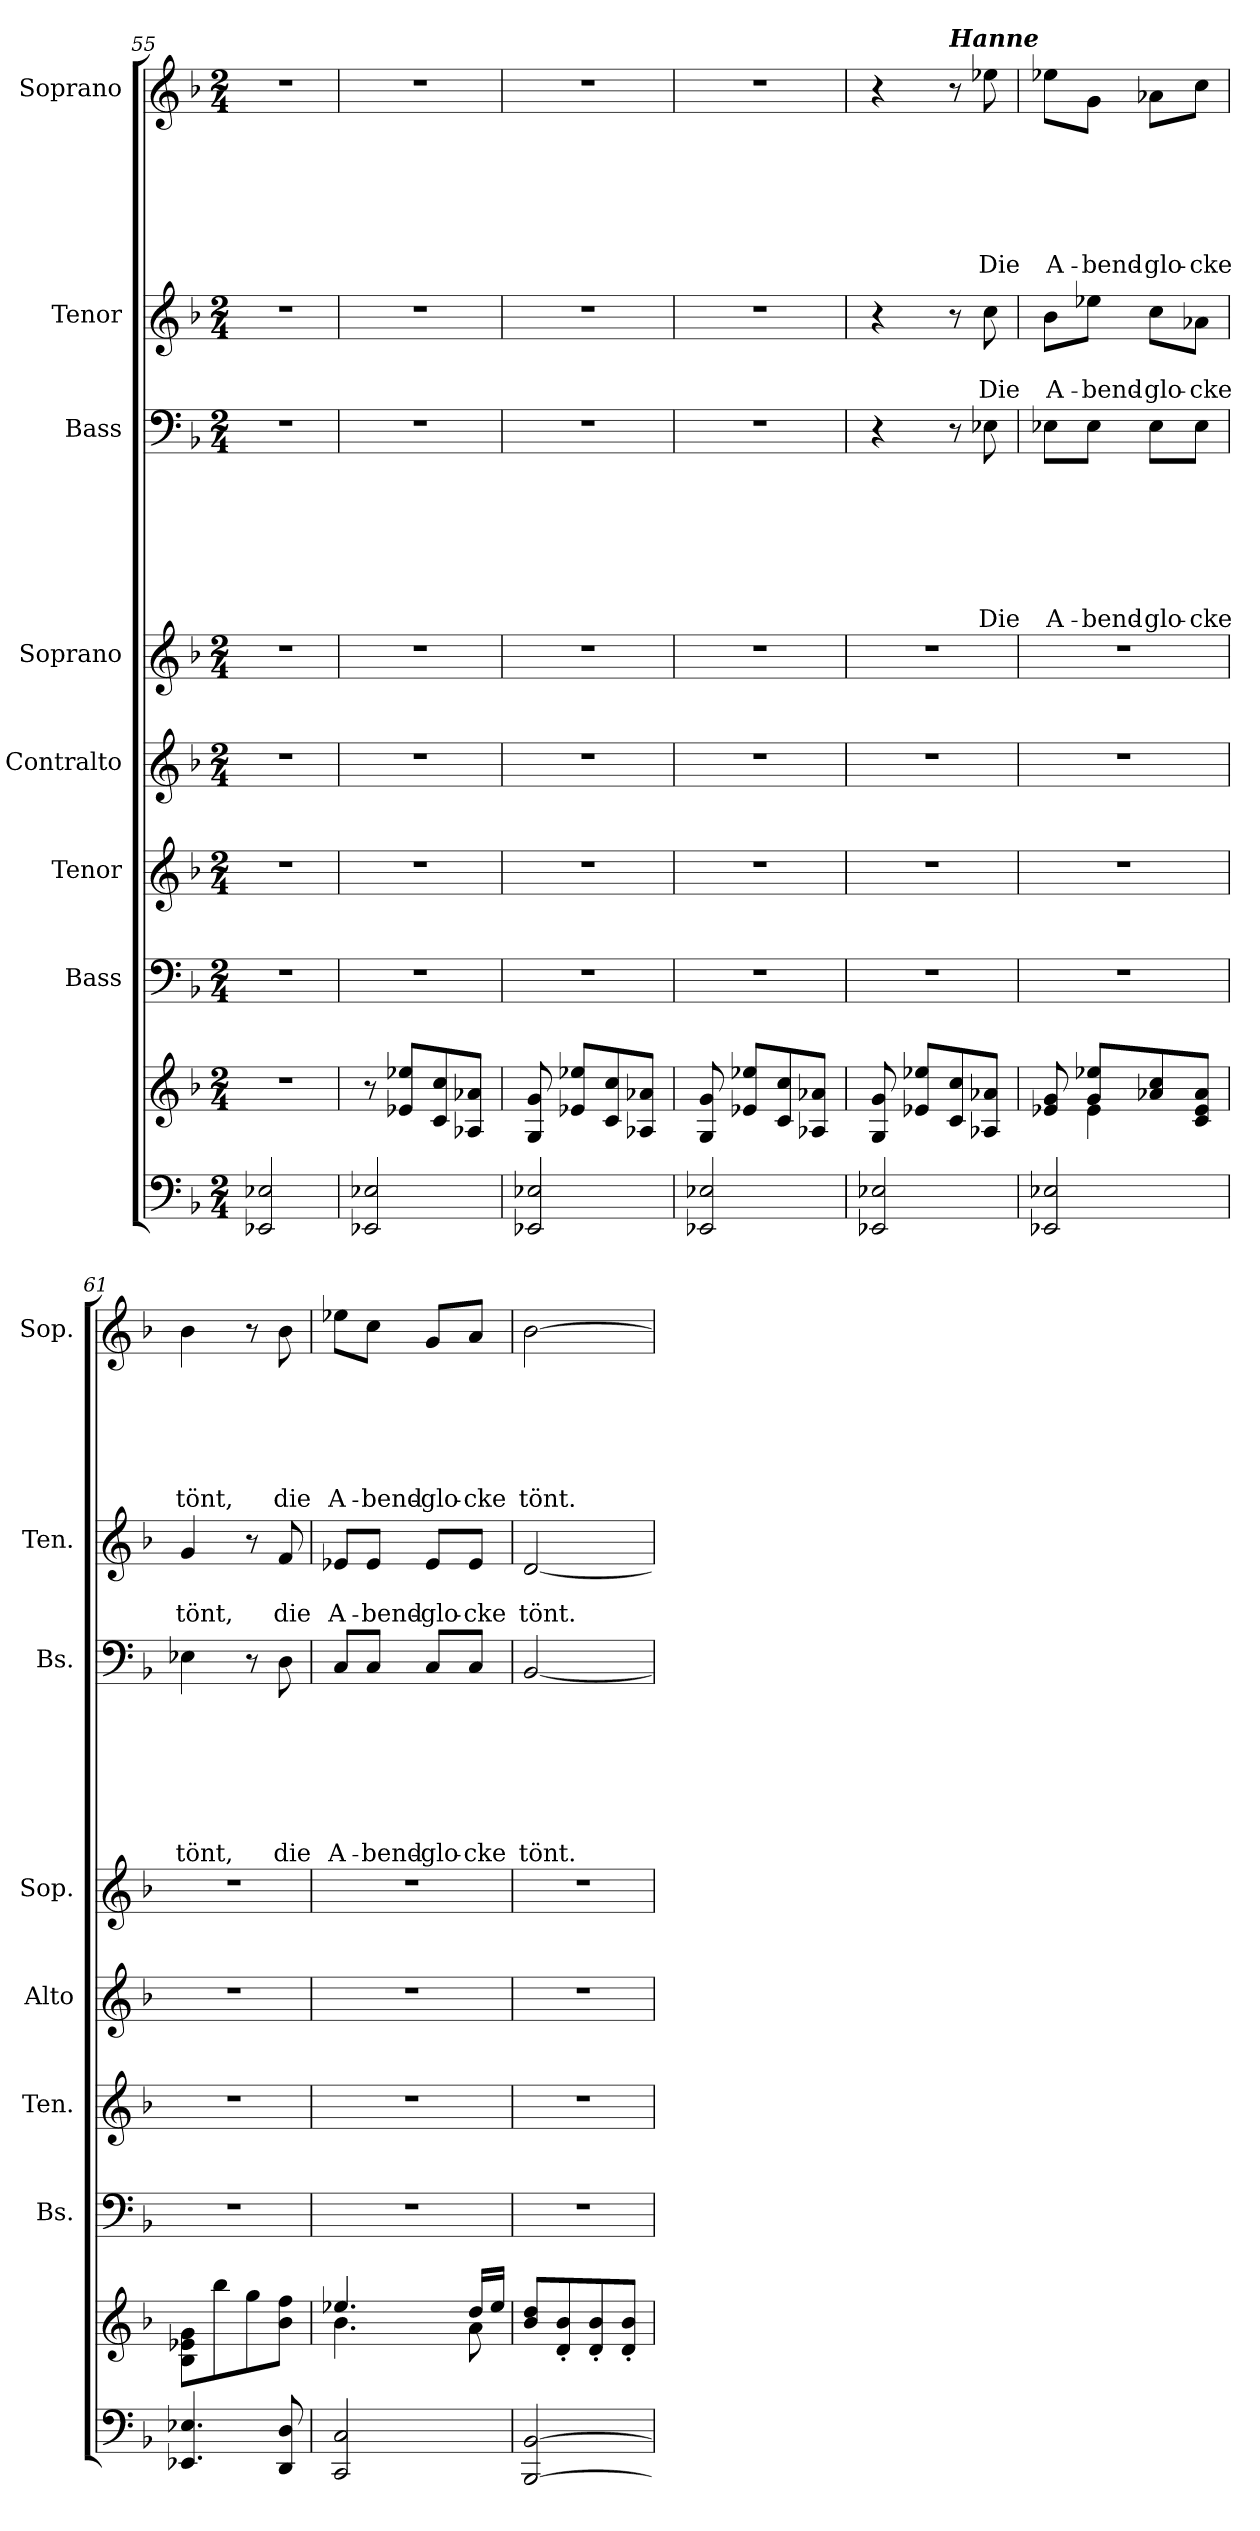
**kern	**kern	**kern	**kern	**kern	**kern	**kern	**text	**text	**text	**text	**text	**text	**text	**kern	**text	**text	**kern	**text	**text	**text	**text	**text	**text
*part9	*part8	*part7	*part6	*part5	*part4	*part3	*part3	*part3	*part3	*part3	*part3	*part3	*part3	*part2	*part2	*part2	*part1	*part1	*part1	*part1	*part1	*part1	*part1
*staff9	*staff8	*staff7	*staff6	*staff5	*staff4	*staff3	*staff3	*staff3	*staff3	*staff3	*staff3	*staff3	*staff3	*staff2	*staff2	*staff2	*staff1	*staff1	*staff1	*staff1	*staff1	*staff1	*staff1
*	*	*I"Bass	*I"Tenor	*I"Contralto	*I"Soprano	*I"Bass	*	*	*	*	*	*	*	*I"Tenor	*	*	*I"Soprano	*	*	*	*	*	*
*	*	*I'Bs.	*I'Ten.	*I'Alto	*I'Sop.	*I'Bs.	*	*	*	*	*	*	*	*I'Ten.	*	*	*I'Sop.	*	*	*	*	*	*
*clefF4	*clefG2	*clefF4	*clefG2	*clefG2	*clefG2	*clefF4	*	*	*	*	*	*	*	*clefG2	*	*	*clefG2	*	*	*	*	*	*
*	*	*	*ITrd7c12	*	*	*	*	*	*	*	*	*	*	*ITrd7c12	*	*	*	*	*	*	*	*	*
*k[b-]	*k[b-]	*k[b-]	*k[b-]	*k[b-]	*k[b-]	*k[b-]	*	*	*	*	*	*	*	*k[b-]	*	*	*k[b-]	*	*	*	*	*	*
*F:	*F:	*F:	*F:	*F:	*F:	*F:	*	*	*	*	*	*	*	*F:	*	*	*F:	*	*	*	*	*	*
*M2/4	*M2/4	*M2/4	*M2/4	*M2/4	*M2/4	*M2/4	*	*	*	*	*	*	*	*M2/4	*	*	*M2/4	*	*	*	*	*	*
=55	=55	=55	=55	=55	=55	=55	=55	=55	=55	=55	=55	=55	=55	=55	=55	=55	=55	=55	=55	=55	=55	=55	=55
*^	*^	*	*	*	*	*	*	*	*	*	*	*	*	*	*	*	*	*	*	*	*	*	*
*	*	*	*^	*	*	*	*	*	*	*	*	*	*	*	*	*	*	*	*	*	*	*	*	*	*
*	*	*	*	*^	*	*	*	*	*	*	*	*	*	*	*	*	*	*	*	*	*	*	*	*	*	*
!	!	!	!	!	!LO:N:vis=1	!LO:N:vis=1	!LO:N:vis=1	!LO:N:vis=1	!LO:N:vis=1	!	!	!	!	!	!	!	!	!	!	!	!LO:N:vis=1	!	!	!	!	!	!
2EE-X/ 2E-X/	2ryy	2ryy	2ryy	2ryy	2r	2r	2r	2r	2r	2r	.	.	.	.	.	.	.	2r	.	.	2r	.	.	.	.	.	.
=56	=56	=56	=56	=56	=56	=56	=56	=56	=56	=56	=56	=56	=56	=56	=56	=56	=56	=56	=56	=56	=56	=56	=56	=56	=56	=56	=56
!	!	!	!	!	!	!LO:N:vis=1	!LO:N:vis=1	!LO:N:vis=1	!LO:N:vis=1	!LO:N:vis=1	!	!	!	!	!	!	!	!LO:N:vis=1	!	!	!LO:N:vis=1	!	!	!	!	!	!
2EE-X/ 2E-X/	2ryy	2ryy	2ryy	2ryy	8r	2r	2r	2r	2r	2r	.	.	.	.	.	.	.	2r	.	.	2r	.	.	.	.	.	.
.	.	.	.	.	8e-X/ 8ee-X/L	.	.	.	.	.	.	.	.	.	.	.	.	.	.	.	.	.	.	.	.	.	.
.	.	.	.	.	8c/ 8cc/	.	.	.	.	.	.	.	.	.	.	.	.	.	.	.	.	.	.	.	.	.	.
.	.	.	.	.	8A-X/ 8a-X/J	.	.	.	.	.	.	.	.	.	.	.	.	.	.	.	.	.	.	.	.	.	.
=57	=57	=57	=57	=57	=57	=57	=57	=57	=57	=57	=57	=57	=57	=57	=57	=57	=57	=57	=57	=57	=57	=57	=57	=57	=57	=57	=57
!	!	!	!	!	!	!LO:N:vis=1	!LO:N:vis=1	!LO:N:vis=1	!LO:N:vis=1	!LO:N:vis=1	!	!	!	!	!	!	!	!LO:N:vis=1	!	!	!LO:N:vis=1	!	!	!	!	!	!
2EE-X/ 2E-X/	2ryy	2ryy	2ryy	2ryy	8G/ 8g/	2r	2r	2r	2r	2r	.	.	.	.	.	.	.	2r	.	.	2r	.	.	.	.	.	.
.	.	.	.	.	8e-X/ 8ee-X/L	.	.	.	.	.	.	.	.	.	.	.	.	.	.	.	.	.	.	.	.	.	.
.	.	.	.	.	8c/ 8cc/	.	.	.	.	.	.	.	.	.	.	.	.	.	.	.	.	.	.	.	.	.	.
.	.	.	.	.	8A-X/ 8a-X/J	.	.	.	.	.	.	.	.	.	.	.	.	.	.	.	.	.	.	.	.	.	.
=58	=58	=58	=58	=58	=58	=58	=58	=58	=58	=58	=58	=58	=58	=58	=58	=58	=58	=58	=58	=58	=58	=58	=58	=58	=58	=58	=58
!	!	!	!	!	!	!LO:N:vis=1	!LO:N:vis=1	!LO:N:vis=1	!LO:N:vis=1	!LO:N:vis=1	!	!	!	!	!	!	!	!LO:N:vis=1	!	!	!LO:N:vis=1	!	!	!	!	!	!
2EE-X/ 2E-X/	2ryy	2ryy	2ryy	2ryy	8G/ 8g/	2r	2r	2r	2r	2r	.	.	.	.	.	.	.	2r	.	.	2r	.	.	.	.	.	.
.	.	.	.	.	8e-X/ 8ee-X/L	.	.	.	.	.	.	.	.	.	.	.	.	.	.	.	.	.	.	.	.	.	.
.	.	.	.	.	8c/ 8cc/	.	.	.	.	.	.	.	.	.	.	.	.	.	.	.	.	.	.	.	.	.	.
.	.	.	.	.	8A-X/ 8a-X/J	.	.	.	.	.	.	.	.	.	.	.	.	.	.	.	.	.	.	.	.	.	.
!!LO:PB:g=z
=59	=59	=59	=59	=59	=59	=59	=59	=59	=59	=59	=59	=59	=59	=59	=59	=59	=59	=59	=59	=59	=59	=59	=59	=59	=59	=59	=59
!	!	!	!	!	!	!LO:N:vis=1	!LO:N:vis=1	!LO:N:vis=1	!LO:N:vis=1	!	!	!	!	!	!	!	!	!	!	!	!	!	!	!	!	!	!
2EE-X/ 2E-X/	2ryy	2ryy	2ryy	2ryy	8G/ 8g/	2r	2r	2r	2r	4r	.	.	.	.	.	.	.	4r	.	.	4r	.	.	.	.	.	.
.	.	.	.	.	8e-X/ 8ee-X/L	.	.	.	.	.	.	.	.	.	.	.	.	.	.	.	.	.	.	.	.	.	.
!	!	!	!	!	!	!	!	!	!	!	!	!	!	!	!	!	!	!	!	!	!LO:TX:a:Bi:t=Hanne	!	!	!	!	!	!
.	.	.	.	.	8c/ 8cc/	.	.	.	.	8r	.	.	.	.	.	.	.	8r	.	.	8r	.	.	.	.	.	.
!	!	!	!	!	!	!	!	!	!	!	!	!	!	!	!	!	!LO:LY:b	!	!	!LO:LY:b	!	!	!	!	!	!	!LO:LY:b
.	.	.	.	.	8A-X/ 8a-X/J	.	.	.	.	8E-X\	.	.	.	.	.	.	Die	8c\	.	Die	8ee-X\	.	.	.	.	.	Die
=60	=60	=60	=60	=60	=60	=60	=60	=60	=60	=60	=60	=60	=60	=60	=60	=60	=60	=60	=60	=60	=60	=60	=60	=60	=60	=60	=60
!	!	!	!	!	!	!LO:N:vis=1	!LO:N:vis=1	!LO:N:vis=1	!LO:N:vis=1	!	!	!	!	!	!	!	!LO:LY:b	!	!	!LO:LY:b	!	!	!	!	!	!	!LO:LY:b
2EE-X/ 2E-X/	2ryy	2ryy	2ryy	8ryy	8e-X/ 8g/	2r	2r	2r	2r	8E-X\L	.	.	.	.	.	.	A-	8B-\L	.	A-	8ee-X\L	.	.	.	.	.	A-
!	!	!	!	!	!	!	!	!	!	!	!	!	!	!	!	!	!LO:LY:b	!	!	!LO:LY:b	!	!	!	!	!	!	!LO:LY:b
.	.	.	.	4e-i\	8g/ 8ee-X/L	.	.	.	.	8E-\J	.	.	.	.	.	.	-bend-	8e-X\J	.	-bend-	8g\J	.	.	.	.	.	-bend-
!	!	!	!	!	!	!	!	!	!	!	!	!	!	!	!	!	!LO:LY:b	!	!	!LO:LY:b	!	!	!	!	!	!	!LO:LY:b
.	.	.	.	.	8a-X/ 8cc/	.	.	.	.	8E-\L	.	.	.	.	.	.	-glo-	8c\L	.	-glo-	8a-X\L	.	.	.	.	.	-glo-
!	!	!	!	!	!	!	!	!	!	!	!	!	!	!	!	!	!LO:LY:b	!	!	!LO:LY:b	!	!	!	!	!	!	!LO:LY:b
.	.	.	.	8ryy	8c/ 8e-i/ 8a-/J	.	.	.	.	8E-\J	.	.	.	.	.	.	-cke	8A-X\J	.	-cke	8cc\J	.	.	.	.	.	-cke
=61	=61	=61	=61	=61	=61	=61	=61	=61	=61	=61	=61	=61	=61	=61	=61	=61	=61	=61	=61	=61	=61	=61	=61	=61	=61	=61	=61
!	!	!	!	!	!	!LO:N:vis=1	!LO:N:vis=1	!LO:N:vis=1	!LO:N:vis=1	!	!	!	!	!	!	!	!LO:LY:b	!	!	!LO:LY:b	!	!	!	!	!	!	!LO:LY:b
4.EE-X/ 4.E-X/	2ryy	2ryy	2ryy	2ryy	8B-\ 8e-X\ 8g\L	2r	2r	2r	2r	4E-X\	.	.	.	.	.	.	tönt,	4G/	.	tönt,	4b-\	.	.	.	.	.	tönt,
.	.	.	.	.	8bb-\	.	.	.	.	.	.	.	.	.	.	.	.	.	.	.	.	.	.	.	.	.	.
.	.	.	.	.	8gg\	.	.	.	.	8r	.	.	.	.	.	.	.	8r	.	.	8r	.	.	.	.	.	.
!	!	!	!	!	!	!	!	!	!	!	!	!	!	!	!	!	!LO:LY:b	!	!	!LO:LY:b	!	!	!	!	!	!	!LO:LY:b
8DD/ 8D/	.	.	.	.	8b-\ 8ff\J	.	.	.	.	8D\	.	.	.	.	.	.	die	8F/	.	die	8b-\	.	.	.	.	.	die
=62	=62	=62	=62	=62	=62	=62	=62	=62	=62	=62	=62	=62	=62	=62	=62	=62	=62	=62	=62	=62	=62	=62	=62	=62	=62	=62	=62
!	!	!	!	!	!	!LO:N:vis=1	!LO:N:vis=1	!LO:N:vis=1	!LO:N:vis=1	!	!	!	!	!	!	!	!LO:LY:b	!	!	!LO:LY:b	!	!	!	!	!	!	!LO:LY:b
2CC/ 2C/	2ryy	2ryy	2ryy	4.b-\	4.ee-X/	2r	2r	2r	2r	8C/L	.	.	.	.	.	.	A-	8E-X/L	.	A-	8ee-X\L	.	.	.	.	.	A-
!	!	!	!	!	!	!	!	!	!	!	!	!	!	!	!	!	!LO:LY:b	!	!	!LO:LY:b	!	!	!	!	!	!	!LO:LY:b
.	.	.	.	.	.	.	.	.	.	8C/J	.	.	.	.	.	.	-bend-	8E-/J	.	-bend-	8cc\J	.	.	.	.	.	-bend-
!	!	!	!	!	!	!	!	!	!	!	!	!	!	!	!	!	!LO:LY:b	!	!	!LO:LY:b	!	!	!	!	!	!	!LO:LY:b
.	.	.	.	.	.	.	.	.	.	8C/L	.	.	.	.	.	.	-glo-	8E-/L	.	-glo-	8g/L	.	.	.	.	.	-glo-
!	!	!	!	!	!	!	!	!	!	!	!	!	!	!	!	!	!LO:LY:b	!	!	!LO:LY:b	!	!	!	!	!	!	!LO:LY:b
.	.	.	.	8a\	16dd/LL	.	.	.	.	8C/J	.	.	.	.	.	.	-cke	8E-/J	.	-cke	8a/J	.	.	.	.	.	-cke
.	.	.	.	.	16ee-/JJ	.	.	.	.	.	.	.	.	.	.	.	.	.	.	.	.	.	.	.	.	.	.
=63	=63	=63	=63	=63	=63	=63	=63	=63	=63	=63	=63	=63	=63	=63	=63	=63	=63	=63	=63	=63	=63	=63	=63	=63	=63	=63	=63
!	!	!	!	!	!	!LO:N:vis=1	!LO:N:vis=1	!LO:N:vis=1	!LO:N:vis=1	!	!	!	!	!	!	!	!LO:LY:b	!	!	!LO:LY:b	!	!	!	!	!	!	!LO:LY:b
[<2BBB-/ [>2BB-/	2ryy	2ryy	2ryy	2ryy	8b-/ 8dd/L	2r	2r	2r	2r	[<2BB-/	.	.	.	.	.	.	tönt.	[<2D/	.	tönt.	[>2b-\	.	.	.	.	.	tönt.
.	.	.	.	.	8d/'> 8b-/'>	.	.	.	.	.	.	.	.	.	.	.	.	.	.	.	.	.	.	.	.	.	.
.	.	.	.	.	8d/'> 8b-/'>	.	.	.	.	.	.	.	.	.	.	.	.	.	.	.	.	.	.	.	.	.	.
.	.	.	.	.	8d/'> 8b-/'>J	.	.	.	.	.	.	.	.	.	.	.	.	.	.	.	.	.	.	.	.	.	.
*v	*v	*	*	*	*	*	*	*	*	*	*	*	*	*	*	*	*	*	*	*	*	*	*	*	*	*	*
*	*v	*v	*v	*v	*	*	*	*	*	*	*	*	*	*	*	*	*	*	*	*	*	*	*	*	*	*
=	=	=	=	=	=	=	=	=	=	=	=	=	=	=	=	=	=	=	=	=	=	=	=
*-	*-	*-	*-	*-	*-	*-	*-	*-	*-	*-	*-	*-	*-	*-	*-	*-	*-	*-	*-	*-	*-	*-	*-
